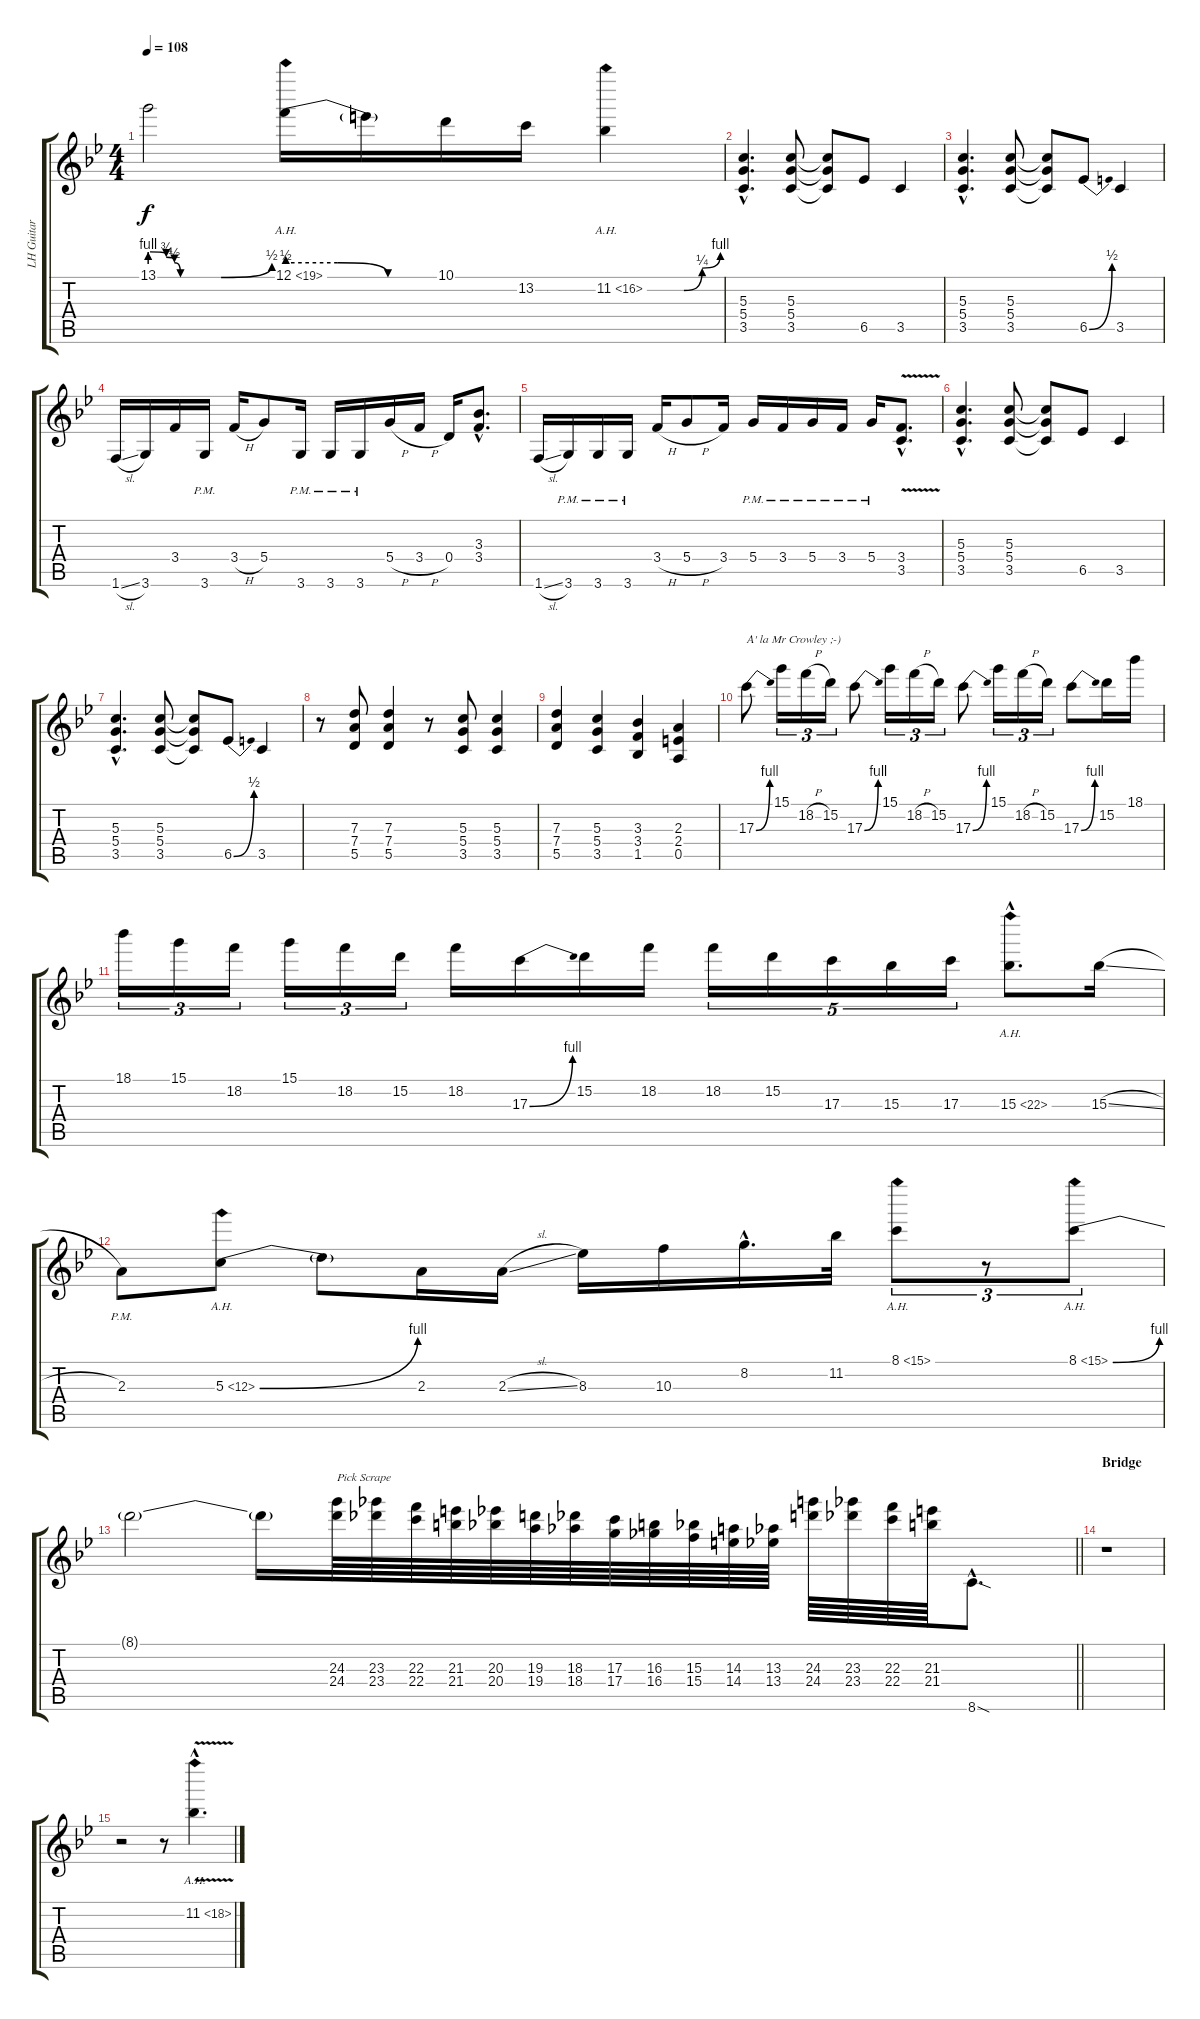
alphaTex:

\track ("LH Guitar" "LH Guitar") {instrument overdrivenguitar}
\staff {score tabs}
\tuning (E4 B3 G3 D3 A2 E2) {hide}
\ts (4 4)
\tempo 108
\clef g2
\ks gminor
13.1{be (custom 0 4 8 3 12 2 15 0 35 0 60 2)}.2{dy f} 12.1{be (custom 0 2 20 2 40 0 60 0) ah 7}.16 12.1{t}.16 10.1.16 13.2.16 11.2{be (custom 0 0 30 0 45 1 60 4) ah 5}.4 |
(5.3{hac} 5.4{hac} 3.5{hac}).4{d volume 13} (5.3 5.4 3.5).8 (5.3{t} 5.4{t} 3.5{t}).8 6.5.8 3.5.4 |
(5.3{hac} 5.4{hac} 3.5{hac}).4{d} (5.3 5.4 3.5).8 (5.3{t} 5.4{t} 3.5{t}).8 6.5{be (bend 0 0 60 2)}.8 3.5.4 |
1.6{sl}.16 3.6.16 3.4.16 3.6{pm}.16 3.4{h}.16 5.4.8 3.6{pm}.16 3.6{pm}.16 3.6{pm}.16 5.4{h}.16 3.4{h}.16 0.4.16 (3.3{hac} 3.4{hac}).8{d} |
1.6{sl}.16 3.6{pm}.16 3.6{pm}.16 3.6{pm}.16 3.4{h}.16 5.4{h}.8 3.4.16 5.4{pm}.16 3.4{pm}.16 5.4{pm}.16 3.4{pm}.16 5.4{pm}.16 (3.4{v hac} 3.5{v hac}).8{d} |
(5.3{hac} 5.4{hac} 3.5{hac}).4{d} (5.3 5.4 3.5).8 (5.3{t} 5.4{t} 3.5{t}).8 6.5.8 3.5.4 |
(5.3{hac} 5.4{hac} 3.5{hac}).4{d} (5.3 5.4 3.5).8 (5.3{t} 5.4{t} 3.5{t}).8 6.5{be (bend 0 0 60 2)}.8 3.5.4 |
r.8 (7.3 7.4 5.5).8 (7.3 7.4 5.5).4 r.8 (5.3 5.4 3.5).8 (5.3 5.4 3.5).4 |
(7.3 7.4 5.5).4 (5.3 5.4 3.5).4 (3.3 3.4 1.5).4 (2.3 2.4 0.5).4 |
17.3{be (bend 0 0 60 4)}.8{txt "A' la Mr Crowley ;-)" volume 16} 15.1.16{tu (3 2)} 18.2{h}.16{tu (3 2)} 15.2.16{tu (3 2)} 17.3{be (bend 0 0 60 4)}.8 15.1.16{tu (3 2)} 18.2{h}.16{tu (3 2)} 15.2.16{tu (3 2)} 17.3{be (bend 0 0 60 4)}.8 15.1.16{tu (3 2)} 18.2{h}.16{tu (3 2)} 15.2.16{tu (3 2)} 17.3{be (bend 0 0 60 4)}.8 15.2.16 18.1.16 |
18.1.16{tu (3 2)} 15.1.16{tu (3 2)} 18.2.16{tu (3 2)} 15.1.16{tu (3 2)} 18.2.16{tu (3 2)} 15.2.16{tu (3 2)} 18.2.16 17.3{be (bend 0 0 60 4)}.16 15.2.16 18.2.16 18.2.16{tu (5 4)} 15.2.16{tu (5 4)} 17.3.16{tu (5 4)} 15.3.16{tu (5 4)} 17.3.16{tu (5 4)} 15.3{ah 7 hac}.8{d} 15.3{sl}.16 |
2.3{pm}.8 5.3{be (bend 0 0 60 4) ah 7}.8 5.3{t}.8 2.3.16 2.3{sl}.16 8.3.16 10.3.16 8.2{hac}.16{d} 11.2.32 8.1{ah 7}.8{tu (3 2)} r.8{tu (3 2)} 8.1{be (bend 0 0 60 4) ah 7}.8{tu (3 2)} |
\barLineRight lightlight
8.1{t}.2 8.1{t}.16 (24.3 24.4).64{txt "Pick Scrape"} (23.3 23.4).64 (22.3 22.4).64 (21.3 21.4).64 (20.3 20.4).64 (19.3 19.4).64 (18.3 18.4).64 (17.3 17.4).64 (16.3 16.4).64 (15.3 15.4).64 (14.3 14.4).64 (13.3 13.4).64 (24.3 24.4).64 (23.3 23.4).64 (22.3 22.4).64 (21.3 21.4).64 8.6{sod hac}.8{d} |
\section ("" "Bridge")
r.1{volume 13} |
r.2 r.8 11.2{ah 7 v hac}.4{d}
